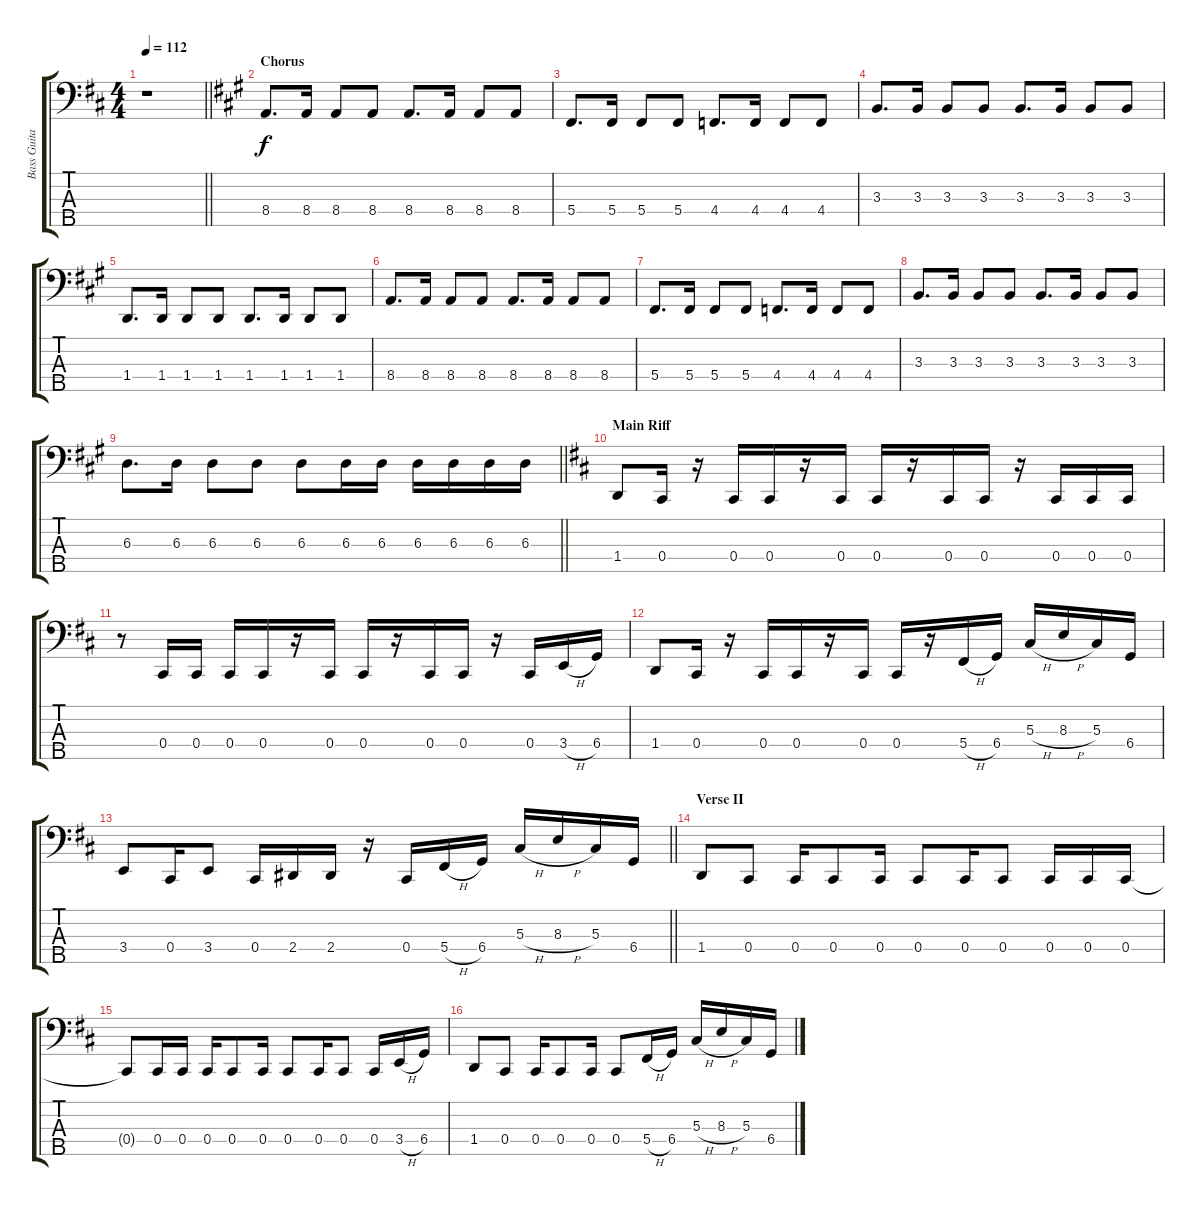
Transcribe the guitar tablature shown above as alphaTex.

\track ("Bass Guitar" "Bass Guita") {instrument electricbassfinger}
\staff {score tabs}
\tuning (Gb2 Db2 Ab1 Db1 Bb0) {hide}
\ts (4 4)
\tempo 112
\clef f4
\barLineRight lightlight
\ks d
r.1{dy f} |
\section ("" "Chorus")
\ks a
8.4.8{d} 8.4.16 8.4.8 8.4.8 8.4.8{d} 8.4.16 8.4.8 8.4.8 |
5.4.8{d} 5.4.16 5.4.8 5.4.8 4.4.8{d} 4.4.16 4.4.8 4.4.8 |
3.3.8{d} 3.3.16 3.3.8 3.3.8 3.3.8{d} 3.3.16 3.3.8 3.3.8 |
1.4.8{d} 1.4.16 1.4.8 1.4.8 1.4.8{d} 1.4.16 1.4.8 1.4.8 |
8.4.8{d} 8.4.16 8.4.8 8.4.8 8.4.8{d} 8.4.16 8.4.8 8.4.8 |
5.4.8{d} 5.4.16 5.4.8 5.4.8 4.4.8{d} 4.4.16 4.4.8 4.4.8 |
3.3.8{d} 3.3.16 3.3.8 3.3.8 3.3.8{d} 3.3.16 3.3.8 3.3.8 |
\barLineRight lightlight
6.3.8{d} 6.3.16 6.3.8 6.3.8 6.3.8 6.3.16 6.3.16 6.3.16 6.3.16 6.3.16 6.3.16 |
\section ("" "Main Riff")
\ks d
1.4.8 0.4.16 r.16 0.4.16 0.4.16 r.16 0.4.16 0.4.16 r.16 0.4.16 0.4.16 r.16 0.4.16 0.4.16 0.4.16 |
r.8 0.4.16 0.4.16 0.4.16 0.4.16 r.16 0.4.16 0.4.16 r.16 0.4.16 0.4.16 r.16 0.4.16 3.4{h}.16 6.4.16 |
1.4.8 0.4.16 r.16 0.4.16 0.4.16 r.16 0.4.16 0.4.16 r.16 5.4{h}.16 6.4.16 5.3{h}.16 8.3{h}.16 5.3.16 6.4.16 |
\barLineRight lightlight
3.4.8 0.4.16 3.4.8 0.4.16 2.4.16 2.4.16 r.16 0.4.16 5.4{h}.16 6.4.16 5.3{h}.16 8.3{h}.16 5.3.16 6.4.16 |
\section ("" "Verse II")
1.4.8 0.4.8 0.4.16 0.4.8 0.4.16 0.4.8 0.4.16 0.4.8 0.4.16 0.4.16 0.4.16 |
0.4{t}.8 0.4.16 0.4.16 0.4.16 0.4.8 0.4.16 0.4.8 0.4.16 0.4.8 0.4.16 3.4{h}.16 6.4.16 |
1.4.8 0.4.8 0.4.16 0.4.8 0.4.16 0.4.8 5.4{h}.16 6.4.16 5.3{h}.16 8.3{h}.16 5.3.16 6.4.16
